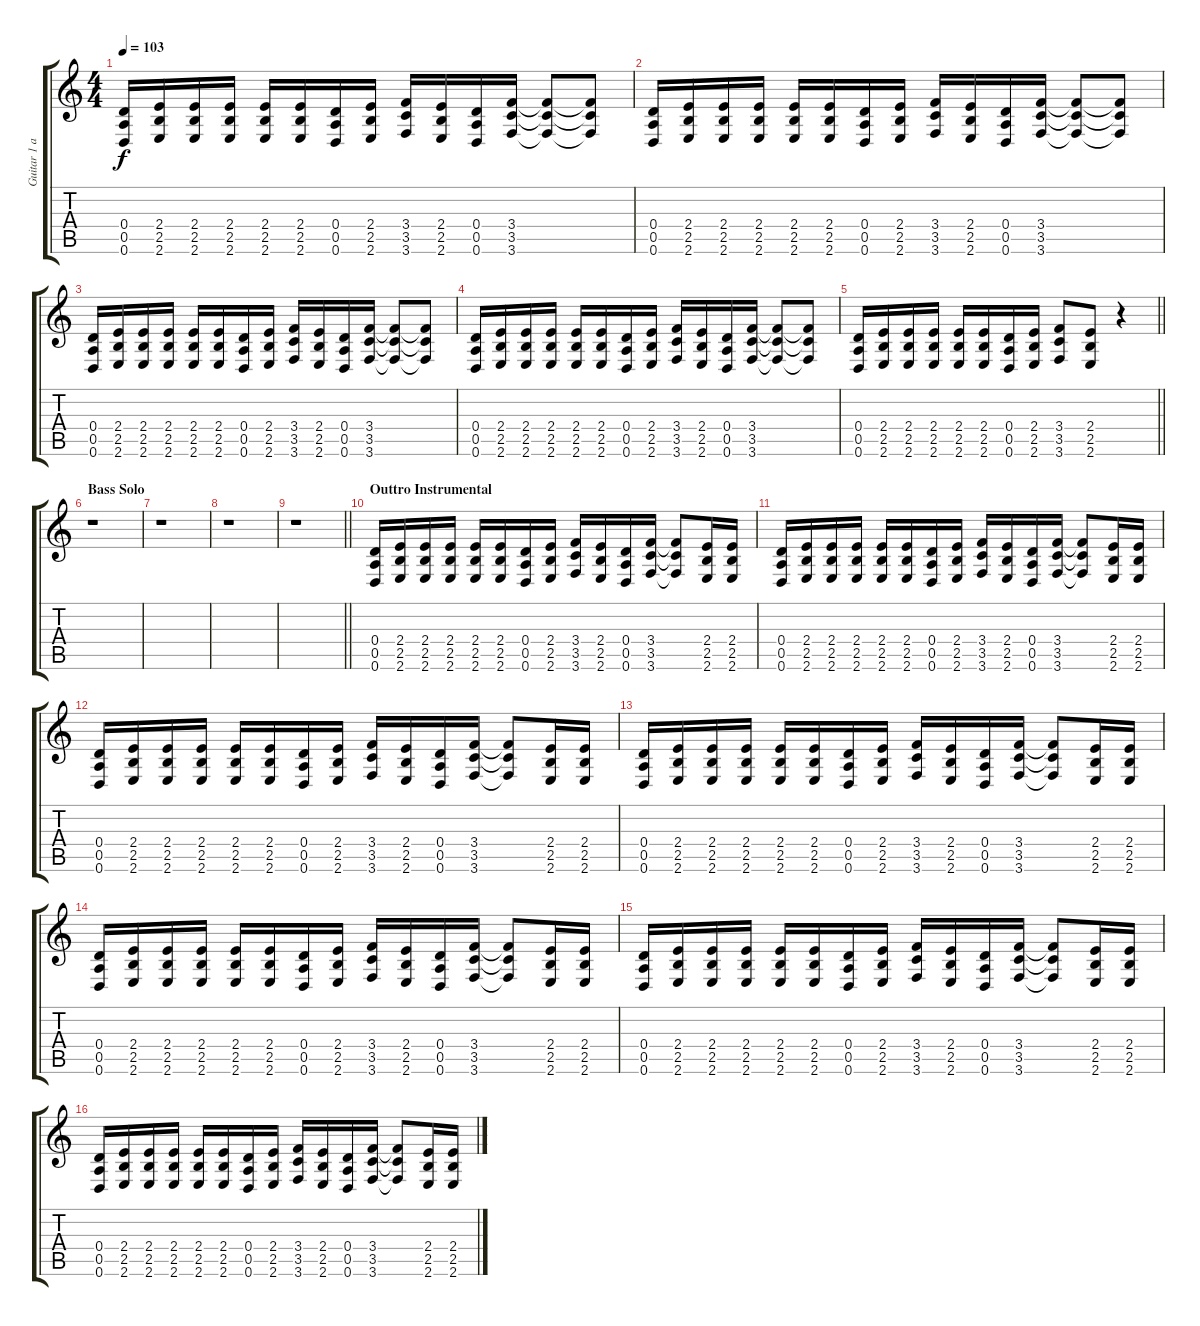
\track ("Guitar 1 a" "Guitar 1 a") {instrument overdrivenguitar}
\staff {score tabs}
\tuning (E4 B3 G3 D3 A2 D2) {hide}
\ts (4 4)
\tempo 103
\clef g2
\ks c
(0.4 0.5 0.6).16{dy f} (2.4 2.5 2.6).16 (2.4 2.5 2.6).16 (2.4 2.5 2.6).16 (2.4 2.5 2.6).16 (2.4 2.5 2.6).16 (0.4 0.5 0.6).16 (2.4 2.5 2.6).16 (3.4 3.5 3.6).16 (2.4 2.5 2.6).16 (0.4 0.5 0.6).16 (3.4 3.5 3.6).16 (3.4{t} 3.5{t} 3.6{t}).8 (3.4{t} 3.5{t} 3.6{t}).8 |
(0.4 0.5 0.6).16 (2.4 2.5 2.6).16 (2.4 2.5 2.6).16 (2.4 2.5 2.6).16 (2.4 2.5 2.6).16 (2.4 2.5 2.6).16 (0.4 0.5 0.6).16 (2.4 2.5 2.6).16 (3.4 3.5 3.6).16 (2.4 2.5 2.6).16 (0.4 0.5 0.6).16 (3.4 3.5 3.6).16 (3.4{t} 3.5{t} 3.6{t}).8 (3.4{t} 3.5{t} 3.6{t}).8 |
(0.4 0.5 0.6).16 (2.4 2.5 2.6).16 (2.4 2.5 2.6).16 (2.4 2.5 2.6).16 (2.4 2.5 2.6).16 (2.4 2.5 2.6).16 (0.4 0.5 0.6).16 (2.4 2.5 2.6).16 (3.4 3.5 3.6).16 (2.4 2.5 2.6).16 (0.4 0.5 0.6).16 (3.4 3.5 3.6).16 (3.4{t} 3.5{t} 3.6{t}).8 (3.4{t} 3.5{t} 3.6{t}).8 |
(0.4 0.5 0.6).16 (2.4 2.5 2.6).16 (2.4 2.5 2.6).16 (2.4 2.5 2.6).16 (2.4 2.5 2.6).16 (2.4 2.5 2.6).16 (0.4 0.5 0.6).16 (2.4 2.5 2.6).16 (3.4 3.5 3.6).16 (2.4 2.5 2.6).16 (0.4 0.5 0.6).16 (3.4 3.5 3.6).16 (3.4{t} 3.5{t} 3.6{t}).8 (3.4{t} 3.5{t} 3.6{t}).8 |
\barLineRight lightlight
(0.4 0.5 0.6).16 (2.4 2.5 2.6).16 (2.4 2.5 2.6).16 (2.4 2.5 2.6).16 (2.4 2.5 2.6).16 (2.4 2.5 2.6).16 (0.4 0.5 0.6).16 (2.4 2.5 2.6).16 (3.4 3.5 3.6).8 (2.4 2.5 2.6).8 r.4 |
\section ("" "Bass Solo")
r.1 |
r.1 |
r.1 |
\barLineRight lightlight
r.1 |
\section ("" "Outtro Instrumental")
(0.4 0.5 0.6).16 (2.4 2.5 2.6).16 (2.4 2.5 2.6).16 (2.4 2.5 2.6).16 (2.4 2.5 2.6).16 (2.4 2.5 2.6).16 (0.4 0.5 0.6).16 (2.4 2.5 2.6).16 (3.4 3.5 3.6).16 (2.4 2.5 2.6).16 (0.4 0.5 0.6).16 (3.4 3.5 3.6).16 (3.4{t} 3.5{t} 3.6{t}).8 (2.4 2.5 2.6).16 (2.4 2.5 2.6).16 |
(0.4 0.5 0.6).16 (2.4 2.5 2.6).16 (2.4 2.5 2.6).16 (2.4 2.5 2.6).16 (2.4 2.5 2.6).16 (2.4 2.5 2.6).16 (0.4 0.5 0.6).16 (2.4 2.5 2.6).16 (3.4 3.5 3.6).16 (2.4 2.5 2.6).16 (0.4 0.5 0.6).16 (3.4 3.5 3.6).16 (3.4{t} 3.5{t} 3.6{t}).8 (2.4 2.5 2.6).16 (2.4 2.5 2.6).16 |
(0.4 0.5 0.6).16 (2.4 2.5 2.6).16 (2.4 2.5 2.6).16 (2.4 2.5 2.6).16 (2.4 2.5 2.6).16 (2.4 2.5 2.6).16 (0.4 0.5 0.6).16 (2.4 2.5 2.6).16 (3.4 3.5 3.6).16 (2.4 2.5 2.6).16 (0.4 0.5 0.6).16 (3.4 3.5 3.6).16 (3.4{t} 3.5{t} 3.6{t}).8 (2.4 2.5 2.6).16 (2.4 2.5 2.6).16 |
(0.4 0.5 0.6).16 (2.4 2.5 2.6).16 (2.4 2.5 2.6).16 (2.4 2.5 2.6).16 (2.4 2.5 2.6).16 (2.4 2.5 2.6).16 (0.4 0.5 0.6).16 (2.4 2.5 2.6).16 (3.4 3.5 3.6).16 (2.4 2.5 2.6).16 (0.4 0.5 0.6).16 (3.4 3.5 3.6).16 (3.4{t} 3.5{t} 3.6{t}).8 (2.4 2.5 2.6).16 (2.4 2.5 2.6).16 |
(0.4 0.5 0.6).16 (2.4 2.5 2.6).16 (2.4 2.5 2.6).16 (2.4 2.5 2.6).16 (2.4 2.5 2.6).16 (2.4 2.5 2.6).16 (0.4 0.5 0.6).16 (2.4 2.5 2.6).16 (3.4 3.5 3.6).16 (2.4 2.5 2.6).16 (0.4 0.5 0.6).16 (3.4 3.5 3.6).16 (3.4{t} 3.5{t} 3.6{t}).8 (2.4 2.5 2.6).16 (2.4 2.5 2.6).16 |
(0.4 0.5 0.6).16 (2.4 2.5 2.6).16 (2.4 2.5 2.6).16 (2.4 2.5 2.6).16 (2.4 2.5 2.6).16 (2.4 2.5 2.6).16 (0.4 0.5 0.6).16 (2.4 2.5 2.6).16 (3.4 3.5 3.6).16 (2.4 2.5 2.6).16 (0.4 0.5 0.6).16 (3.4 3.5 3.6).16 (3.4{t} 3.5{t} 3.6{t}).8 (2.4 2.5 2.6).16 (2.4 2.5 2.6).16 |
(0.4 0.5 0.6).16 (2.4 2.5 2.6).16 (2.4 2.5 2.6).16 (2.4 2.5 2.6).16 (2.4 2.5 2.6).16 (2.4 2.5 2.6).16 (0.4 0.5 0.6).16 (2.4 2.5 2.6).16 (3.4 3.5 3.6).16 (2.4 2.5 2.6).16 (0.4 0.5 0.6).16 (3.4 3.5 3.6).16 (3.4{t} 3.5{t} 3.6{t}).8 (2.4 2.5 2.6).16 (2.4 2.5 2.6).16
